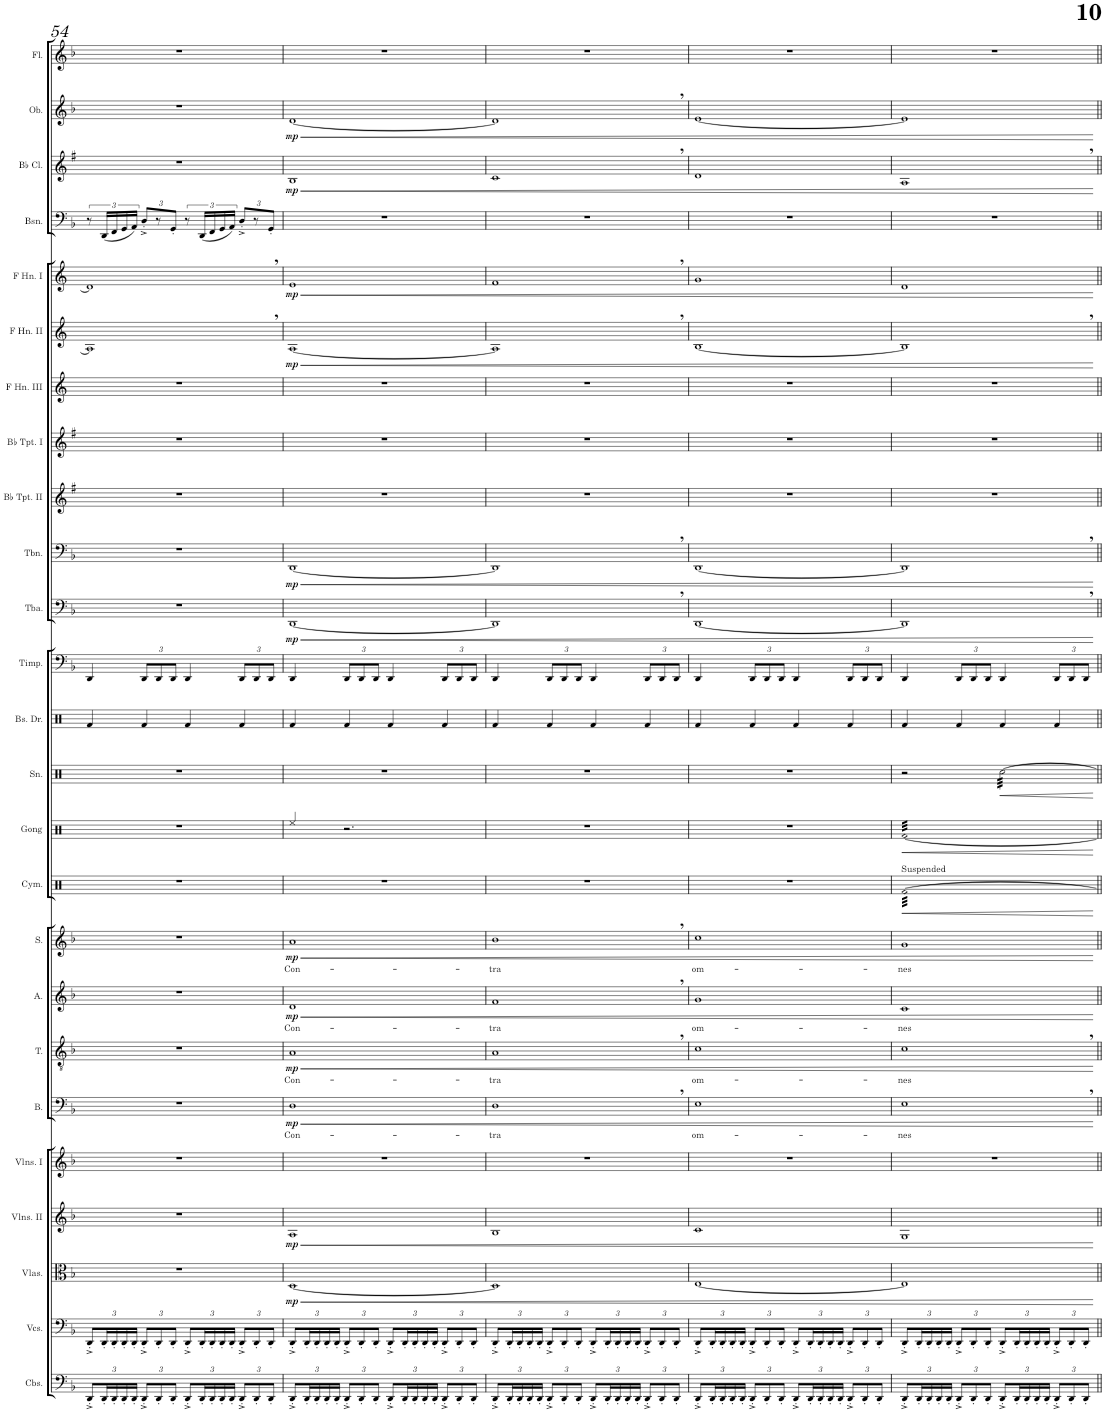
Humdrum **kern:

**kern	**kern	**kern	**dynam	**kern	**dynam	**kern	**kern	**text	**dynam	**kern	**text	**dynam	**kern	**text	**dynam	**kern	**text	**dynam	**kern	**dynam	**kern	**dynam	**kern	**dynam	**kern	**kern	**kern	**dynam	**kern	**dynam	**kern	**kern	**kern	**kern	**dynam	**kern	**dynam	**kern	**kern	**dynam	**kern	**dynam	**kern
*part25	*part24	*part23	*part23	*part22	*part22	*part21	*part20	*part20	*part20	*part19	*part19	*part19	*part18	*part18	*part18	*part17	*part17	*part17	*part16	*part16	*part15	*part15	*part14	*part14	*part13	*part12	*part11	*part11	*part10	*part10	*part9	*part8	*part7	*part6	*part6	*part5	*part5	*part4	*part3	*part3	*part2	*part2	*part1
*staff25	*staff24	*staff23	*staff23	*staff22	*staff22	*staff21	*staff20	*staff20	*staff20	*staff19	*staff19	*staff19	*staff18	*staff18	*staff18	*staff17	*staff17	*staff17	*staff16	*staff16	*staff15	*staff15	*staff14	*staff14	*staff13	*staff12	*staff11	*staff11	*staff10	*staff10	*staff9	*staff8	*staff7	*staff6	*staff6	*staff5	*staff5	*staff4	*staff3	*staff3	*staff2	*staff2	*staff1
*I"Contrabasses	*I"Violoncellos	*I"Violas	*	*I"Violins II	*	*I"Violins I	*I"Bass	*	*	*I"Tenor	*	*	*I"Alto	*	*	*I"Soprano	*	*	*I"Cymbals	*	*I"Gong	*	*I"Snare Drum	*	*I"Bass Drum	*I"Timpani	*I"Tuba	*	*I"Trombone	*	*I"Bb Trumpet II	*I"Bb Trumpet I	*I"F Horn III	*I"F Horn II	*	*I"F Horn I	*	*I"Bassoon	*I"Bb Clarinet	*	*I"Oboe	*	*I"Flute
*I'Cbs.	*I'Vcs.	*I'Vlas.	*	*I'Vlns. II	*	*I'Vlns. I	*I'B.	*	*	*I'T.	*	*	*I'A.	*	*	*I'S.	*	*	*I'Cym.	*	*I'Gong	*	*I'Sn.	*	*I'Bs. Dr.	*I'Timp.	*I'Tba.	*	*I'Tbn.	*	*I'Bb Tpt. II	*I'Bb Tpt. I	*I'F Hn. III	*I'F Hn. II	*	*I'F Hn. I	*	*I'Bsn.	*I'Bb Cl.	*	*I'Ob.	*	*I'Fl.
!!LO:PB:g=z
*clefF4	*clefF4	*clefC3	*	*clefG2	*	*clefG2	*clefF4	*	*	*clefGv2	*	*	*clefG2	*	*	*clefG2	*	*	*clefX	*	*clefX	*	*clefX	*	*clefX	*clefF4	*clefF4	*	*clefF4	*	*clefG2	*clefG2	*clefG2	*clefG2	*	*clefG2	*	*clefF4	*clefG2	*	*clefG2	*	*clefG2
*Trd7c12	*	*	*	*	*	*	*	*	*	*	*	*	*	*	*	*	*	*	*	*	*	*	*	*	*	*	*Trd7c12	*	*	*	*Trd1c2	*Trd1c2	*Trd4c7	*Trd4c7	*	*Trd4c7	*	*	*Trd1c2	*	*	*	*
*k[b-]	*k[b-]	*k[b-]	*	*k[b-]	*	*k[b-]	*k[b-]	*	*	*k[b-]	*	*	*k[b-]	*	*	*k[b-]	*	*	*k[]	*	*k[]	*	*k[]	*	*k[]	*k[b-]	*k[b-]	*	*k[b-]	*	*k[f#]	*k[f#]	*k[]	*k[]	*	*k[]	*	*k[b-]	*k[f#]	*	*k[b-]	*	*k[b-]
*M4/4	*M4/4	*M4/4	*	*M4/4	*	*M4/4	*M4/4	*	*	*M4/4	*	*	*M4/4	*	*	*M4/4	*	*	*M4/4	*	*M4/4	*	*M4/4	*	*M4/4	*M4/4	*M4/4	*	*M4/4	*	*M4/4	*M4/4	*M4/4	*M4/4	*	*M4/4	*	*M4/4	*M4/4	*	*M4/4	*	*M4/4
*Xbrackettup	*Xbrackettup	*	*	*	*	*	*	*	*	*	*	*	*	*	*	*	*	*	*	*	*	*	*	*	*	*	*	*	*	*	*	*	*	*	*	*	*	*	*	*	*	*	*
=54	=54	=54	=54	=54	=54	=54	=54	=54	=54	=54	=54	=54	=54	=54	=54	=54	=54	=54	=54	=54	=54	=54	=54	=54	=54	=54	=54	=54	=54	=54	=54	=54	=54	=54	=54	=54	=54	=54	=54	=54	=54	=54	=54
12DD'^/L	12DD'^/L	1r	.	1r	.	1r	1r	.	.	1r	.	.	1r	.	.	1r	.	.	1r	.	1r	.	1r	.	4Rf/	4DD/	1r	.	1r	.	1r	1r	1r	1A,]	.	1d,]	.	12r	1r	.	1r	.	1r
24DD'/L	24DD'/L	.	.	.	.	.	.	.	.	.	.	.	.	.	.	.	.	.	.	.	.	.	.	.	.	.	.	.	.	.	.	.	.	.	.	.	.	(24DD/LL	.	.	.	.	.
24DD'/	24DD'/	.	.	.	.	.	.	.	.	.	.	.	.	.	.	.	.	.	.	.	.	.	.	.	.	.	.	.	.	.	.	.	.	.	.	.	.	24FF/	.	.	.	.	.
24DD'/	24DD'/	.	.	.	.	.	.	.	.	.	.	.	.	.	.	.	.	.	.	.	.	.	.	.	.	.	.	.	.	.	.	.	.	.	.	.	.	24GG/	.	.	.	.	.
24DD'/JJ	24DD'/JJ	.	.	.	.	.	.	.	.	.	.	.	.	.	.	.	.	.	.	.	.	.	.	.	.	.	.	.	.	.	.	.	.	.	.	.	.	24AA/JJ)	.	.	.	.	.
*	*	*	*	*	*	*	*	*	*	*	*	*	*	*	*	*	*	*	*	*	*	*	*	*	*	*Xbrackettup	*	*	*	*	*	*	*	*	*	*	*	*Xbrackettup	*	*	*	*	*
12DD'^/L	12DD'^/L	.	.	.	.	.	.	.	.	.	.	.	.	.	.	.	.	.	.	.	.	.	.	.	4Rf/	12DD/L	.	.	.	.	.	.	.	.	.	.	.	12D'^/L	.	.	.	.	.
12DD'/	12DD'/	.	.	.	.	.	.	.	.	.	.	.	.	.	.	.	.	.	.	.	.	.	.	.	.	12DD/	.	.	.	.	.	.	.	.	.	.	.	12r	.	.	.	.	.
12DD'/J	12DD'/J	.	.	.	.	.	.	.	.	.	.	.	.	.	.	.	.	.	.	.	.	.	.	.	.	12DD/J	.	.	.	.	.	.	.	.	.	.	.	12GG'/J	.	.	.	.	.
*	*	*	*	*	*	*	*	*	*	*	*	*	*	*	*	*	*	*	*	*	*	*	*	*	*	*	*	*	*	*	*	*	*	*	*	*	*	*brackettup	*	*	*	*	*
12DD'^/L	12DD'^/L	.	.	.	.	.	.	.	.	.	.	.	.	.	.	.	.	.	.	.	.	.	.	.	4Rf/	4DD/	.	.	.	.	.	.	.	.	.	.	.	12r	.	.	.	.	.
24DD'/L	24DD'/L	.	.	.	.	.	.	.	.	.	.	.	.	.	.	.	.	.	.	.	.	.	.	.	.	.	.	.	.	.	.	.	.	.	.	.	.	(24DD/LL	.	.	.	.	.
24DD'/	24DD'/	.	.	.	.	.	.	.	.	.	.	.	.	.	.	.	.	.	.	.	.	.	.	.	.	.	.	.	.	.	.	.	.	.	.	.	.	24FF/	.	.	.	.	.
24DD'/	24DD'/	.	.	.	.	.	.	.	.	.	.	.	.	.	.	.	.	.	.	.	.	.	.	.	.	.	.	.	.	.	.	.	.	.	.	.	.	24GG/	.	.	.	.	.
24DD'/JJ	24DD'/JJ	.	.	.	.	.	.	.	.	.	.	.	.	.	.	.	.	.	.	.	.	.	.	.	.	.	.	.	.	.	.	.	.	.	.	.	.	24AA/JJ)	.	.	.	.	.
*	*	*	*	*	*	*	*	*	*	*	*	*	*	*	*	*	*	*	*	*	*	*	*	*	*	*	*	*	*	*	*	*	*	*	*	*	*	*Xbrackettup	*	*	*	*	*
12DD'^/L	12DD'^/L	.	.	.	.	.	.	.	.	.	.	.	.	.	.	.	.	.	.	.	.	.	.	.	4Rf/	12DD/L	.	.	.	.	.	.	.	.	.	.	.	12D'^/L	.	.	.	.	.
12DD'/	12DD'/	.	.	.	.	.	.	.	.	.	.	.	.	.	.	.	.	.	.	.	.	.	.	.	.	12DD/	.	.	.	.	.	.	.	.	.	.	.	12r	.	.	.	.	.
12DD'/J	12DD'/J	.	.	.	.	.	.	.	.	.	.	.	.	.	.	.	.	.	.	.	.	.	.	.	.	12DD/J	.	.	.	.	.	.	.	.	.	.	.	12GG'/J	.	.	.	.	.
=55	=55	=55	=55	=55	=55	=55	=55	=55	=55	=55	=55	=55	=55	=55	=55	=55	=55	=55	=55	=55	=55	=55	=55	=55	=55	=55	=55	=55	=55	=55	=55	=55	=55	=55	=55	=55	=55	=55	=55	=55	=55	=55	=55
!	!	!	!LO:HP:b	!	!LO:HP:b	!	!	!LO:LY:b	!LO:HP:b	!	!LO:LY:b	!LO:HP:b	!	!LO:LY:b	!LO:HP:b	!	!LO:LY:b	!LO:HP:b	!	!	!	!	!	!	!	!	!	!LO:HP:b	!	!LO:HP:b	!	!	!	!	!LO:HP:b	!	!LO:HP:b	!	!	!LO:HP:b	!	!LO:HP:b	!
!	!	!	!LO:DY:n=1:b	!	!LO:DY:n=1:b	!	!	!	!LO:DY:n=1:b	!	!	!LO:DY:n=1:b	!	!	!LO:DY:n=1:b	!	!	!LO:DY:n=1:b	!	!	!	!	!	!	!	!	!	!LO:DY:n=1:b	!	!LO:DY:n=1:b	!	!	!	!	!LO:DY:n=1:b	!	!LO:DY:n=1:b	!	!	!LO:DY:n=1:b	!	!LO:DY:n=1:b	!
12DD'^/L	12DD'^/L	[1D	< mp	1A	< mp	1r	1D	Con-	< mp	1A	Con-	< mp	1d	Con-	< mp	1a	Con-	< mp	1r	.	4Ree/	.	1r	.	4Rf/	4DD/	[1DD	< mp	[1DD	< mp	1r	1r	1r	[1A	< mp	1e	< mp	1r	1B	< mp	[1d	< mp	1r
24DD'/L	24DD'/L	.	.	.	.	.	.	.	.	.	.	.	.	.	.	.	.	.	.	.	.	.	.	.	.	.	.	.	.	.	.	.	.	.	.	.	.	.	.	.	.	.	.
24DD'/	24DD'/	.	.	.	.	.	.	.	.	.	.	.	.	.	.	.	.	.	.	.	.	.	.	.	.	.	.	.	.	.	.	.	.	.	.	.	.	.	.	.	.	.	.
24DD'/	24DD'/	.	.	.	.	.	.	.	.	.	.	.	.	.	.	.	.	.	.	.	.	.	.	.	.	.	.	.	.	.	.	.	.	.	.	.	.	.	.	.	.	.	.
24DD'/JJ	24DD'/JJ	.	.	.	.	.	.	.	.	.	.	.	.	.	.	.	.	.	.	.	.	.	.	.	.	.	.	.	.	.	.	.	.	.	.	.	.	.	.	.	.	.	.
12DD'^/L	12DD'^/L	.	.	.	.	.	.	.	.	.	.	.	.	.	.	.	.	.	.	.	2.r	.	.	.	4Rf/	12DD/L	.	.	.	.	.	.	.	.	.	.	.	.	.	.	.	.	.
12DD'/	12DD'/	.	.	.	.	.	.	.	.	.	.	.	.	.	.	.	.	.	.	.	.	.	.	.	.	12DD/	.	.	.	.	.	.	.	.	.	.	.	.	.	.	.	.	.
12DD'/J	12DD'/J	.	.	.	.	.	.	.	.	.	.	.	.	.	.	.	.	.	.	.	.	.	.	.	.	12DD/J	.	.	.	.	.	.	.	.	.	.	.	.	.	.	.	.	.
12DD'^/L	12DD'^/L	.	.	.	.	.	.	.	.	.	.	.	.	.	.	.	.	.	.	.	.	.	.	.	4Rf/	4DD/	.	.	.	.	.	.	.	.	.	.	.	.	.	.	.	.	.
24DD'/L	24DD'/L	.	.	.	.	.	.	.	.	.	.	.	.	.	.	.	.	.	.	.	.	.	.	.	.	.	.	.	.	.	.	.	.	.	.	.	.	.	.	.	.	.	.
24DD'/	24DD'/	.	.	.	.	.	.	.	.	.	.	.	.	.	.	.	.	.	.	.	.	.	.	.	.	.	.	.	.	.	.	.	.	.	.	.	.	.	.	.	.	.	.
24DD'/	24DD'/	.	.	.	.	.	.	.	.	.	.	.	.	.	.	.	.	.	.	.	.	.	.	.	.	.	.	.	.	.	.	.	.	.	.	.	.	.	.	.	.	.	.
24DD'/JJ	24DD'/JJ	.	.	.	.	.	.	.	.	.	.	.	.	.	.	.	.	.	.	.	.	.	.	.	.	.	.	.	.	.	.	.	.	.	.	.	.	.	.	.	.	.	.
12DD'^/L	12DD'^/L	.	.	.	.	.	.	.	.	.	.	.	.	.	.	.	.	.	.	.	.	.	.	.	4Rf/	12DD/L	.	.	.	.	.	.	.	.	.	.	.	.	.	.	.	.	.
12DD'/	12DD'/	.	.	.	.	.	.	.	.	.	.	.	.	.	.	.	.	.	.	.	.	.	.	.	.	12DD/	.	.	.	.	.	.	.	.	.	.	.	.	.	.	.	.	.
12DD'/J	12DD'/J	.	.	.	.	.	.	.	.	.	.	.	.	.	.	.	.	.	.	.	.	.	.	.	.	12DD/J	.	.	.	.	.	.	.	.	.	.	.	.	.	.	.	.	.
=56	=56	=56	=56	=56	=56	=56	=56	=56	=56	=56	=56	=56	=56	=56	=56	=56	=56	=56	=56	=56	=56	=56	=56	=56	=56	=56	=56	=56	=56	=56	=56	=56	=56	=56	=56	=56	=56	=56	=56	=56	=56	=56	=56
!	!	!	!	!	!	!	!	!LO:LY:b	!	!	!LO:LY:b	!	!	!LO:LY:b	!	!	!LO:LY:b	!	!	!	!	!	!	!	!	!	!	!	!	!	!	!	!	!	!	!	!	!	!	!	!	!	!
12DD'^/L	12DD'^/L	1D]	.	1B-	.	1r	1D,	-tra	.	1A,	-tra	.	1f,	-tra	.	1b-,	-tra	.	1r	.	1r	.	1r	.	4Rf/	4DD/	1DD,]	.	1DD,]	.	1r	1r	1r	1A,]	.	1f,	.	1r	1c,	.	1d,]	.	1r
24DD'/L	24DD'/L	.	.	.	.	.	.	.	.	.	.	.	.	.	.	.	.	.	.	.	.	.	.	.	.	.	.	.	.	.	.	.	.	.	.	.	.	.	.	.	.	.	.
24DD'/	24DD'/	.	.	.	.	.	.	.	.	.	.	.	.	.	.	.	.	.	.	.	.	.	.	.	.	.	.	.	.	.	.	.	.	.	.	.	.	.	.	.	.	.	.
24DD'/	24DD'/	.	.	.	.	.	.	.	.	.	.	.	.	.	.	.	.	.	.	.	.	.	.	.	.	.	.	.	.	.	.	.	.	.	.	.	.	.	.	.	.	.	.
24DD'/JJ	24DD'/JJ	.	.	.	.	.	.	.	.	.	.	.	.	.	.	.	.	.	.	.	.	.	.	.	.	.	.	.	.	.	.	.	.	.	.	.	.	.	.	.	.	.	.
12DD'^/L	12DD'^/L	.	.	.	.	.	.	.	.	.	.	.	.	.	.	.	.	.	.	.	.	.	.	.	4Rf/	12DD/L	.	.	.	.	.	.	.	.	.	.	.	.	.	.	.	.	.
12DD'/	12DD'/	.	.	.	.	.	.	.	.	.	.	.	.	.	.	.	.	.	.	.	.	.	.	.	.	12DD/	.	.	.	.	.	.	.	.	.	.	.	.	.	.	.	.	.
12DD'/J	12DD'/J	.	.	.	.	.	.	.	.	.	.	.	.	.	.	.	.	.	.	.	.	.	.	.	.	12DD/J	.	.	.	.	.	.	.	.	.	.	.	.	.	.	.	.	.
12DD'^/L	12DD'^/L	.	.	.	.	.	.	.	.	.	.	.	.	.	.	.	.	.	.	.	.	.	.	.	4Rf/	4DD/	.	.	.	.	.	.	.	.	.	.	.	.	.	.	.	.	.
24DD'/L	24DD'/L	.	.	.	.	.	.	.	.	.	.	.	.	.	.	.	.	.	.	.	.	.	.	.	.	.	.	.	.	.	.	.	.	.	.	.	.	.	.	.	.	.	.
24DD'/	24DD'/	.	.	.	.	.	.	.	.	.	.	.	.	.	.	.	.	.	.	.	.	.	.	.	.	.	.	.	.	.	.	.	.	.	.	.	.	.	.	.	.	.	.
24DD'/	24DD'/	.	.	.	.	.	.	.	.	.	.	.	.	.	.	.	.	.	.	.	.	.	.	.	.	.	.	.	.	.	.	.	.	.	.	.	.	.	.	.	.	.	.
24DD'/JJ	24DD'/JJ	.	.	.	.	.	.	.	.	.	.	.	.	.	.	.	.	.	.	.	.	.	.	.	.	.	.	.	.	.	.	.	.	.	.	.	.	.	.	.	.	.	.
12DD'^/L	12DD'^/L	.	.	.	.	.	.	.	.	.	.	.	.	.	.	.	.	.	.	.	.	.	.	.	4Rf/	12DD/L	.	.	.	.	.	.	.	.	.	.	.	.	.	.	.	.	.
12DD'/	12DD'/	.	.	.	.	.	.	.	.	.	.	.	.	.	.	.	.	.	.	.	.	.	.	.	.	12DD/	.	.	.	.	.	.	.	.	.	.	.	.	.	.	.	.	.
12DD'/J	12DD'/J	.	.	.	.	.	.	.	.	.	.	.	.	.	.	.	.	.	.	.	.	.	.	.	.	12DD/J	.	.	.	.	.	.	.	.	.	.	.	.	.	.	.	.	.
=57	=57	=57	=57	=57	=57	=57	=57	=57	=57	=57	=57	=57	=57	=57	=57	=57	=57	=57	=57	=57	=57	=57	=57	=57	=57	=57	=57	=57	=57	=57	=57	=57	=57	=57	=57	=57	=57	=57	=57	=57	=57	=57	=57
!	!	!	!	!	!	!	!	!LO:LY:b	!	!	!LO:LY:b	!	!	!LO:LY:b	!	!	!LO:LY:b	!	!	!	!	!	!	!	!	!	!	!	!	!	!	!	!	!	!	!	!	!	!	!	!	!	!
12DD'^/L	12DD'^/L	[1E	.	1c	.	1r	1E	om-	.	1c	om-	.	1g	om-	.	1cc	om-	.	1r	.	1r	.	1r	.	4Rf/	4DD/	[1DD	.	[1DD	.	1r	1r	1r	[1B	.	1g	.	1r	1d	.	[1e	.	1r
24DD'/L	24DD'/L	.	.	.	.	.	.	.	.	.	.	.	.	.	.	.	.	.	.	.	.	.	.	.	.	.	.	.	.	.	.	.	.	.	.	.	.	.	.	.	.	.	.
24DD'/	24DD'/	.	.	.	.	.	.	.	.	.	.	.	.	.	.	.	.	.	.	.	.	.	.	.	.	.	.	.	.	.	.	.	.	.	.	.	.	.	.	.	.	.	.
24DD'/	24DD'/	.	.	.	.	.	.	.	.	.	.	.	.	.	.	.	.	.	.	.	.	.	.	.	.	.	.	.	.	.	.	.	.	.	.	.	.	.	.	.	.	.	.
24DD'/JJ	24DD'/JJ	.	.	.	.	.	.	.	.	.	.	.	.	.	.	.	.	.	.	.	.	.	.	.	.	.	.	.	.	.	.	.	.	.	.	.	.	.	.	.	.	.	.
12DD'^/L	12DD'^/L	.	.	.	.	.	.	.	.	.	.	.	.	.	.	.	.	.	.	.	.	.	.	.	4Rf/	12DD/L	.	.	.	.	.	.	.	.	.	.	.	.	.	.	.	.	.
12DD'/	12DD'/	.	.	.	.	.	.	.	.	.	.	.	.	.	.	.	.	.	.	.	.	.	.	.	.	12DD/	.	.	.	.	.	.	.	.	.	.	.	.	.	.	.	.	.
12DD'/J	12DD'/J	.	.	.	.	.	.	.	.	.	.	.	.	.	.	.	.	.	.	.	.	.	.	.	.	12DD/J	.	.	.	.	.	.	.	.	.	.	.	.	.	.	.	.	.
12DD'^/L	12DD'^/L	.	.	.	.	.	.	.	.	.	.	.	.	.	.	.	.	.	.	.	.	.	.	.	4Rf/	4DD/	.	.	.	.	.	.	.	.	.	.	.	.	.	.	.	.	.
24DD'/L	24DD'/L	.	.	.	.	.	.	.	.	.	.	.	.	.	.	.	.	.	.	.	.	.	.	.	.	.	.	.	.	.	.	.	.	.	.	.	.	.	.	.	.	.	.
24DD'/	24DD'/	.	.	.	.	.	.	.	.	.	.	.	.	.	.	.	.	.	.	.	.	.	.	.	.	.	.	.	.	.	.	.	.	.	.	.	.	.	.	.	.	.	.
24DD'/	24DD'/	.	.	.	.	.	.	.	.	.	.	.	.	.	.	.	.	.	.	.	.	.	.	.	.	.	.	.	.	.	.	.	.	.	.	.	.	.	.	.	.	.	.
24DD'/JJ	24DD'/JJ	.	.	.	.	.	.	.	.	.	.	.	.	.	.	.	.	.	.	.	.	.	.	.	.	.	.	.	.	.	.	.	.	.	.	.	.	.	.	.	.	.	.
12DD'^/L	12DD'^/L	.	.	.	.	.	.	.	.	.	.	.	.	.	.	.	.	.	.	.	.	.	.	.	4Rf/	12DD/L	.	.	.	.	.	.	.	.	.	.	.	.	.	.	.	.	.
12DD'/	12DD'/	.	.	.	.	.	.	.	.	.	.	.	.	.	.	.	.	.	.	.	.	.	.	.	.	12DD/	.	.	.	.	.	.	.	.	.	.	.	.	.	.	.	.	.
12DD'/J	12DD'/J	.	.	.	.	.	.	.	.	.	.	.	.	.	.	.	.	.	.	.	.	.	.	.	.	12DD/J	.	.	.	.	.	.	.	.	.	.	.	.	.	.	.	.	.
=58	=58	=58	=58	=58	=58	=58	=58	=58	=58	=58	=58	=58	=58	=58	=58	=58	=58	=58	=58	=58	=58	=58	=58	=58	=58	=58	=58	=58	=58	=58	=58	=58	=58	=58	=58	=58	=58	=58	=58	=58	=58	=58	=58
!	!	!	!	!	!	!	!	!	!	!	!	!	!	!	!	!	!	!	!LO:TX:a:t=Suspended	!	!	!	!	!	!	!	!	!	!	!	!	!	!	!	!	!	!	!	!	!	!	!	!
!	!	!	!	!	!	!	!	!LO:LY:b	!	!	!LO:LY:b	!	!	!LO:LY:b	!	!	!LO:LY:b	!	!LO:N:head=diamond	!LO:HP:b	!LO:N:head=diamond	!LO:HP:b	!	!	!	!	!	!	!	!	!	!	!	!	!	!	!	!	!	!	!	!	!
*	*	*	*	*	*	*	*	*	*	*	*	*	*	*	*	*	*	*	*tremolo	*	*	*	*	*	*	*	*	*	*	*	*	*	*	*	*	*	*	*	*	*	*	*	*
*	*	*	*	*	*	*	*	*	*	*	*	*	*	*	*	*	*	*	*	*	*tremolo	*	*	*	*	*	*	*	*	*	*	*	*	*	*	*	*	*	*	*	*	*	*
12DD'^/L	12DD'^/L	1E]	.	1G	.	1r	1E,	-nes	.	1c,	-nes	.	1c	-nes	.	1g	-nes	.	[32RfLLL	<	[32RfLLL	<	2r	.	4Rf/	4DD/	1DD,]	.	1DD,]	.	1r	1r	1r	1B,]	.	1d	.	1r	1A,	.	1e]	.	1r
.	.	.	.	.	.	.	.	.	.	.	.	.	.	.	.	.	.	.	32Rf	.	32Rf	.	.	.	.	.	.	.	.	.	.	.	.	.	.	.	.	.	.	.	.	.	.
.	.	.	.	.	.	.	.	.	.	.	.	.	.	.	.	.	.	.	32Rf	.	32Rf	.	.	.	.	.	.	.	.	.	.	.	.	.	.	.	.	.	.	.	.	.	.
24DD'/L	24DD'/L	.	.	.	.	.	.	.	.	.	.	.	.	.	.	.	.	.	.	.	.	.	.	.	.	.	.	.	.	.	.	.	.	.	.	.	.	.	.	.	.	.	.
.	.	.	.	.	.	.	.	.	.	.	.	.	.	.	.	.	.	.	32Rf	.	32Rf	.	.	.	.	.	.	.	.	.	.	.	.	.	.	.	.	.	.	.	.	.	.
24DD'/	24DD'/	.	.	.	.	.	.	.	.	.	.	.	.	.	.	.	.	.	32Rf	.	32Rf	.	.	.	.	.	.	.	.	.	.	.	.	.	.	.	.	.	.	.	.	.	.
.	.	.	.	.	.	.	.	.	.	.	.	.	.	.	.	.	.	.	32Rf	.	32Rf	.	.	.	.	.	.	.	.	.	.	.	.	.	.	.	.	.	.	.	.	.	.
24DD'/	24DD'/	.	.	.	.	.	.	.	.	.	.	.	.	.	.	.	.	.	.	.	.	.	.	.	.	.	.	.	.	.	.	.	.	.	.	.	.	.	.	.	.	.	.
.	.	.	.	.	.	.	.	.	.	.	.	.	.	.	.	.	.	.	32Rf	.	32Rf	.	.	.	.	.	.	.	.	.	.	.	.	.	.	.	.	.	.	.	.	.	.
24DD'/JJ	24DD'/JJ	.	.	.	.	.	.	.	.	.	.	.	.	.	.	.	.	.	.	.	.	.	.	.	.	.	.	.	.	.	.	.	.	.	.	.	.	.	.	.	.	.	.
.	.	.	.	.	.	.	.	.	.	.	.	.	.	.	.	.	.	.	32Rf	.	32Rf	.	.	.	.	.	.	.	.	.	.	.	.	.	.	.	.	.	.	.	.	.	.
12DD'^/L	12DD'^/L	.	.	.	.	.	.	.	.	.	.	.	.	.	.	.	.	.	32Rf	.	32Rf	.	.	.	4Rf/	12DD/L	.	.	.	.	.	.	.	.	.	.	.	.	.	.	.	.	.
.	.	.	.	.	.	.	.	.	.	.	.	.	.	.	.	.	.	.	32Rf	.	32Rf	.	.	.	.	.	.	.	.	.	.	.	.	.	.	.	.	.	.	.	.	.	.
.	.	.	.	.	.	.	.	.	.	.	.	.	.	.	.	.	.	.	32Rf	.	32Rf	.	.	.	.	.	.	.	.	.	.	.	.	.	.	.	.	.	.	.	.	.	.
12DD'/	12DD'/	.	.	.	.	.	.	.	.	.	.	.	.	.	.	.	.	.	.	.	.	.	.	.	.	12DD/	.	.	.	.	.	.	.	.	.	.	.	.	.	.	.	.	.
.	.	.	.	.	.	.	.	.	.	.	.	.	.	.	.	.	.	.	32Rf	.	32Rf	.	.	.	.	.	.	.	.	.	.	.	.	.	.	.	.	.	.	.	.	.	.
.	.	.	.	.	.	.	.	.	.	.	.	.	.	.	.	.	.	.	32Rf	.	32Rf	.	.	.	.	.	.	.	.	.	.	.	.	.	.	.	.	.	.	.	.	.	.
.	.	.	.	.	.	.	.	.	.	.	.	.	.	.	.	.	.	.	32Rf	.	32Rf	.	.	.	.	.	.	.	.	.	.	.	.	.	.	.	.	.	.	.	.	.	.
12DD'/J	12DD'/J	.	.	.	.	.	.	.	.	.	.	.	.	.	.	.	.	.	.	.	.	.	.	.	.	12DD/J	.	.	.	.	.	.	.	.	.	.	.	.	.	.	.	.	.
.	.	.	.	.	.	.	.	.	.	.	.	.	.	.	.	.	.	.	32Rf	.	32Rf	.	.	.	.	.	.	.	.	.	.	.	.	.	.	.	.	.	.	.	.	.	.
.	.	.	.	.	.	.	.	.	.	.	.	.	.	.	.	.	.	.	32Rf	.	32Rf	.	.	.	.	.	.	.	.	.	.	.	.	.	.	.	.	.	.	.	.	.	.
!	!	!	!	!	!	!	!	!	!	!	!	!	!	!	!	!	!	!	!	!	!	!	!	!LO:HP:b	!	!	!	!	!	!	!	!	!	!	!	!	!	!	!	!	!	!	!
*	*	*	*	*	*	*	*	*	*	*	*	*	*	*	*	*	*	*	*	*	*	*	*tremolo	*	*	*	*	*	*	*	*	*	*	*	*	*	*	*	*	*	*	*	*
12DD'^/L	12DD'^/L	.	.	.	.	.	.	.	.	.	.	.	.	.	.	.	.	.	32Rf	.	32Rf	.	[32Rcc\LLL	<	4Rf/	4DD/	.	.	.	.	.	.	.	.	.	.	.	.	.	.	.	.	.
.	.	.	.	.	.	.	.	.	.	.	.	.	.	.	.	.	.	.	32Rf	.	32Rf	.	32Rcc\	.	.	.	.	.	.	.	.	.	.	.	.	.	.	.	.	.	.	.	.
.	.	.	.	.	.	.	.	.	.	.	.	.	.	.	.	.	.	.	32Rf	.	32Rf	.	32Rcc\	.	.	.	.	.	.	.	.	.	.	.	.	.	.	.	.	.	.	.	.
24DD'/L	24DD'/L	.	.	.	.	.	.	.	.	.	.	.	.	.	.	.	.	.	.	.	.	.	.	.	.	.	.	.	.	.	.	.	.	.	.	.	.	.	.	.	.	.	.
.	.	.	.	.	.	.	.	.	.	.	.	.	.	.	.	.	.	.	32Rf	.	32Rf	.	32Rcc\	.	.	.	.	.	.	.	.	.	.	.	.	.	.	.	.	.	.	.	.
24DD'/	24DD'/	.	.	.	.	.	.	.	.	.	.	.	.	.	.	.	.	.	32Rf	.	32Rf	.	32Rcc\	.	.	.	.	.	.	.	.	.	.	.	.	.	.	.	.	.	.	.	.
.	.	.	.	.	.	.	.	.	.	.	.	.	.	.	.	.	.	.	32Rf	.	32Rf	.	32Rcc\	.	.	.	.	.	.	.	.	.	.	.	.	.	.	.	.	.	.	.	.
24DD'/	24DD'/	.	.	.	.	.	.	.	.	.	.	.	.	.	.	.	.	.	.	.	.	.	.	.	.	.	.	.	.	.	.	.	.	.	.	.	.	.	.	.	.	.	.
.	.	.	.	.	.	.	.	.	.	.	.	.	.	.	.	.	.	.	32Rf	.	32Rf	.	32Rcc\	.	.	.	.	.	.	.	.	.	.	.	.	.	.	.	.	.	.	.	.
24DD'/JJ	24DD'/JJ	.	.	.	.	.	.	.	.	.	.	.	.	.	.	.	.	.	.	.	.	.	.	.	.	.	.	.	.	.	.	.	.	.	.	.	.	.	.	.	.	.	.
.	.	.	.	.	.	.	.	.	.	.	.	.	.	.	.	.	.	.	32Rf	.	32Rf	.	32Rcc\	.	.	.	.	.	.	.	.	.	.	.	.	.	.	.	.	.	.	.	.
12DD'^/L	12DD'^/L	.	.	.	.	.	.	.	.	.	.	.	.	.	.	.	.	.	32Rf	.	32Rf	.	32Rcc\	.	4Rf/	12DD/L	.	.	.	.	.	.	.	.	.	.	.	.	.	.	.	.	.
.	.	.	.	.	.	.	.	.	.	.	.	.	.	.	.	.	.	.	32Rf	.	32Rf	.	32Rcc\	.	.	.	.	.	.	.	.	.	.	.	.	.	.	.	.	.	.	.	.
.	.	.	.	.	.	.	.	.	.	.	.	.	.	.	.	.	.	.	32Rf	.	32Rf	.	32Rcc\	.	.	.	.	.	.	.	.	.	.	.	.	.	.	.	.	.	.	.	.
12DD'/	12DD'/	.	.	.	.	.	.	.	.	.	.	.	.	.	.	.	.	.	.	.	.	.	.	.	.	12DD/	.	.	.	.	.	.	.	.	.	.	.	.	.	.	.	.	.
.	.	.	.	.	.	.	.	.	.	.	.	.	.	.	.	.	.	.	32Rf	.	32Rf	.	32Rcc\	.	.	.	.	.	.	.	.	.	.	.	.	.	.	.	.	.	.	.	.
.	.	.	.	.	.	.	.	.	.	.	.	.	.	.	.	.	.	.	32Rf	.	32Rf	.	32Rcc\	.	.	.	.	.	.	.	.	.	.	.	.	.	.	.	.	.	.	.	.
.	.	.	.	.	.	.	.	.	.	.	.	.	.	.	.	.	.	.	32Rf	.	32Rf	.	32Rcc\	.	.	.	.	.	.	.	.	.	.	.	.	.	.	.	.	.	.	.	.
12DD'/J	12DD'/J	.	.	.	.	.	.	.	.	.	.	.	.	.	.	.	.	.	.	.	.	.	.	.	.	12DD/J	.	.	.	.	.	.	.	.	.	.	.	.	.	.	.	.	.
.	.	.	.	.	.	.	.	.	.	.	.	.	.	.	.	.	.	.	32Rf	.	32Rf	.	32Rcc\	.	.	.	.	.	.	.	.	.	.	.	.	.	.	.	.	.	.	.	.
.	.	.	.	.	.	.	.	.	.	.	.	.	.	.	.	.	.	.	32RfJJJ	.	32RfJJJ	.	32Rcc\JJJ	.	.	.	.	.	.	.	.	.	.	.	.	.	.	.	.	.	.	.	.
*	*	*	*	*	*	*	*	*	*	*	*	*	*	*	*	*	*	*	*	*	*	*	*Xtremolo	*	*	*	*	*	*	*	*	*	*	*	*	*	*	*	*	*	*	*	*
*	*	*	*	*	*	*	*	*	*	*	*	*	*	*	*	*	*	*	*	*	*Xtremolo	*	*	*	*	*	*	*	*	*	*	*	*	*	*	*	*	*	*	*	*	*	*
*	*	*	*	*	*	*	*	*	*	*	*	*	*	*	*	*	*	*	*Xtremolo	*	*	*	*	*	*	*	*	*	*	*	*	*	*	*	*	*	*	*	*	*	*	*	*
.	.	.	[	.	[	.	.	.	[	.	.	[	.	.	[	.	.	[	.	[	.	[	.	[	.	.	.	[	.	[	.	.	.	.	[	.	[	.	.	[	.	[	.
=||	=||	=||	=||	=||	=||	=||	=||	=||	=||	=||	=||	=||	=||	=||	=||	=||	=||	=||	=||	=||	=||	=||	=||	=||	=||	=||	=||	=||	=||	=||	=||	=||	=||	=||	=||	=||	=||	=||	=||	=||	=||	=||	=||
*-	*-	*-	*-	*-	*-	*-	*-	*-	*-	*-	*-	*-	*-	*-	*-	*-	*-	*-	*-	*-	*-	*-	*-	*-	*-	*-	*-	*-	*-	*-	*-	*-	*-	*-	*-	*-	*-	*-	*-	*-	*-	*-	*-
